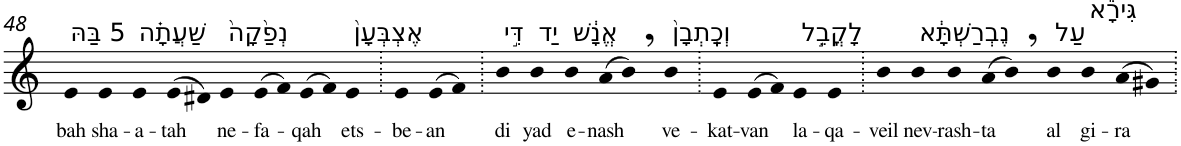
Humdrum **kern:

**kern	**text
*part1	*part1
*staff1	*staff1
*I"Piano	*
*I'Pno	*
!!LO:PB:g=z
*clefG2	*
*k[]	*
=48	=48
!LO:TX:a:t=5 בַּהּ	!
!	!LO:LY:b
4e	bah
!LO:TX:a:t=שַׁעֲתָ֗ה	!
!	!LO:LY:b
4e	sha-
!	!LO:LY:b
4e	-a-
!	!LO:LY:b
(>8e	-tah
8d#X)	.
!LO:TX:a:t=נְפַ֙קָה֙	!
!	!LO:LY:b
4e	ne-
!	!LO:LY:b
(>8e	-fa-
8f)	.
!	!LO:LY:b
(>8e	-qah
8f)	.
!LO:TX:a:t=אֶצְבְּעָן֙	!
!	!LO:LY:b
4e	ets-
=49.	=49.
!	!LO:LY:b
4e	-be-
!	!LO:LY:b
(>8e	-an
8f)	.
=50.	=50.
!LO:TX:a:t=דִּ֣י	!
!	!LO:LY:b
4b	di
!LO:TX:a:t=יַד	!
!	!LO:LY:b
4b	yad
!LO:TX:a:t=אֱנָ֔שׁ	!
!	!LO:LY:b
4b	e-
!	!LO:LY:b
(>8a	-nash
8b,)	.
!LO:TX:a:t=וְכָֽתְבָן֙	!
!	!LO:LY:b
4b	ve-
=51.	=51.
!	!LO:LY:b
4e	-kat-
!	!LO:LY:b
(>8e	-van
8f)	.
!LO:TX:a:t=לָקֳבֵ֣ל	!
!	!LO:LY:b
4e	la-
!	!LO:LY:b
4e	-qa-
=52.	=52.
!	!LO:LY:b
4b	-veil
!LO:TX:a:t=נֶבְרַשְׁתָּ֔א	!
!	!LO:LY:b
4b	nev-
!	!LO:LY:b
4b	-rash-
!	!LO:LY:b
(>8a	-ta
8b,)	.
!LO:TX:a:t=עַל	!
!	!LO:LY:b
4b	al
!LO:TX:a:t=גִּירָ֕א	!
!	!LO:LY:b
4b	gi-
!	!LO:LY:b
(>8a	-ra
8g#X)	.
=.	=.
*-	*-
